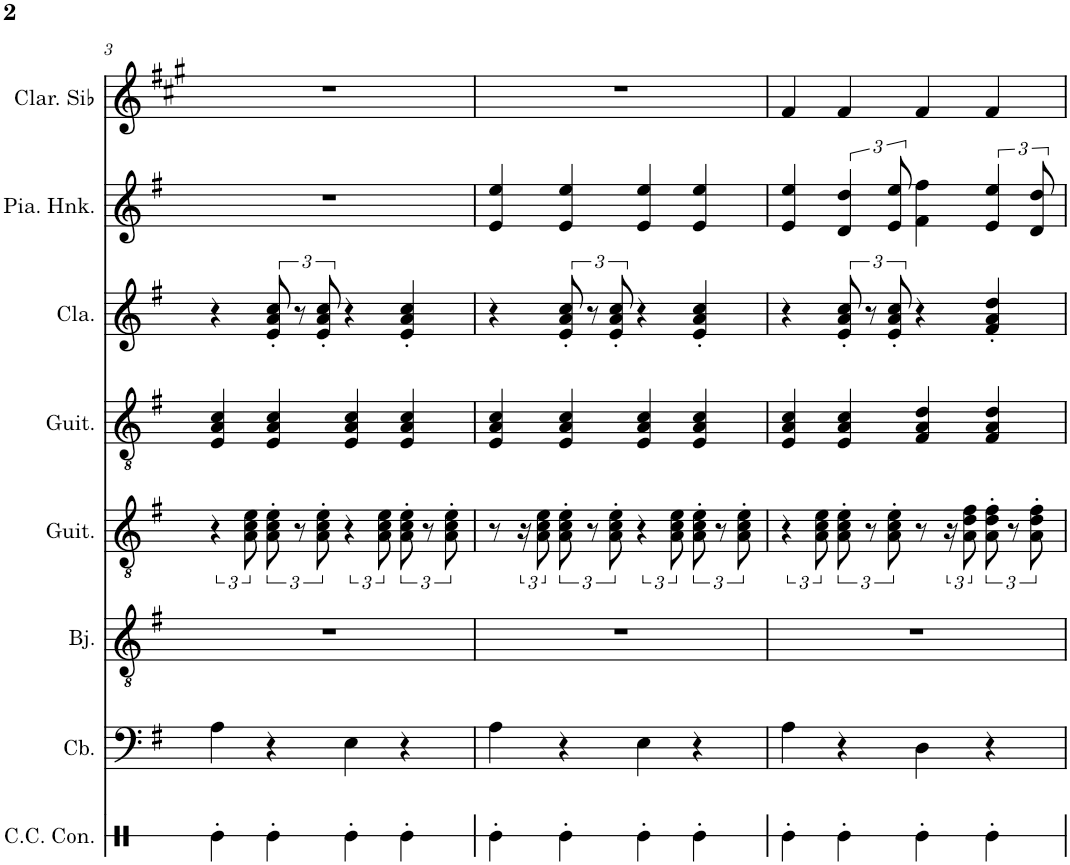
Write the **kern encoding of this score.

**kern	**kern	**kern	**kern	**kern	**kern	**kern	**kern
*part8	*part7	*part6	*part5	*part4	*part3	*part2	*part1
*staff8	*staff7	*staff6	*staff5	*staff4	*staff3	*staff2	*staff1
*I"Caisse claire de concert, Woodblock	*I"Contrebasse, Acou Bass	*I"Banjo, Banjo	*I"Guitare acoustique, SteelStrGuitar	*I"Guitare acoustique, Jazz Guitar	*I"Clavecin, Harpschord	*I"Piano Honky Tonk, Honky-tonk Piano	*I"Clarinette en Sib
*I'C.C. Con.	*I'Cb.	*I'Bj.	*I'Guit.	*I'Guit.	*I'Cla.	*I'Pia. Hnk.	*I'Clar. Sib
!!LO:PB:g=z
*clefX	*clefF4	*clefGv2	*clefGv2	*clefGv2	*clefG2	*clefG2	*clefG2
*	*Trd7c12	*Trd7c12	*	*	*	*	*Trd1c2
*k[f#]	*k[f#]	*k[f#]	*k[f#]	*k[f#]	*k[f#]	*k[f#]	*k[f#c#g#]
*M4/4	*M4/4	*M4/4	*M4/4	*M4/4	*M4/4	*M4/4	*M4/4
=3	=3	=3	=3	=3	=3	=3	=3
4Re'\	4A\	1r	6r	4E/ 4A/ 4c/	4r	1r	1r
.	.	.	12A\ 12c\ 12e\	.	.	.	.
4Re'\	4r	.	12A\' 12c\' 12e\'	4E/ 4A/ 4c/	12e/' 12a/' 12cc/'	.	.
.	.	.	12r	.	12r	.	.
.	.	.	12A\' 12c\' 12e\'	.	12e/' 12a/' 12cc/'	.	.
4Re'\	4E\	.	6r	4E/ 4A/ 4c/	4r	.	.
.	.	.	12A\ 12c\ 12e\	.	.	.	.
4Re'\	4r	.	12A\' 12c\' 12e\'	4E/ 4A/ 4c/	4e/' 4a/' 4cc/'	.	.
.	.	.	12r	.	.	.	.
.	.	.	12A\' 12c\' 12e\'	.	.	.	.
=4	=4	=4	=4	=4	=4	=4	=4
4Re'\	4A\	1r	8r	4E/ 4A/ 4c/	4r	4e/ 4ee/	1r
.	.	.	24r	.	.	.	.
.	.	.	12A\ 12c\ 12e\	.	.	.	.
4Re'\	4r	.	12A\' 12c\' 12e\'	4E/ 4A/ 4c/	12e/' 12a/' 12cc/'	4e/ 4ee/	.
.	.	.	12r	.	12r	.	.
.	.	.	12A\' 12c\' 12e\'	.	12e/' 12a/' 12cc/'	.	.
4Re'\	4E\	.	6r	4E/ 4A/ 4c/	4r	4e/ 4ee/	.
.	.	.	12A\ 12c\ 12e\	.	.	.	.
4Re'\	4r	.	12A\' 12c\' 12e\'	4E/ 4A/ 4c/	4e/' 4a/' 4cc/'	4e/ 4ee/	.
.	.	.	12r	.	.	.	.
.	.	.	12A\' 12c\' 12e\'	.	.	.	.
=5	=5	=5	=5	=5	=5	=5	=5
4Re'\	4A\	1r	6r	4E/ 4A/ 4c/	4r	4e/ 4ee/	4f#/
.	.	.	12A\ 12c\ 12e\	.	.	.	.
4Re'\	4r	.	12A\' 12c\' 12e\'	4E/ 4A/ 4c/	12e/' 12a/' 12cc/'	6d/ 6dd/	4f#/
.	.	.	12r	.	12r	.	.
.	.	.	12A\' 12c\' 12e\'	.	12e/' 12a/' 12cc/'	12e/ 12ee/	.
4Re'\	4D\	.	8r	4F#/ 4A/ 4d/	4r	4f#\ 4ff#\	4f#/
.	.	.	24r	.	.	.	.
.	.	.	12A\ 12d\ 12f#\	.	.	.	.
4Re'\	4r	.	12A\' 12d\' 12f#\'	4F#/ 4A/ 4d/	4f#/' 4a/' 4dd/'	6e/ 6ee/	4f#/
.	.	.	12r	.	.	.	.
.	.	.	12A\' 12d\' 12f#\'	.	.	12d/ 12dd/	.
=	=	=	=	=	=	=	=
*-	*-	*-	*-	*-	*-	*-	*-
